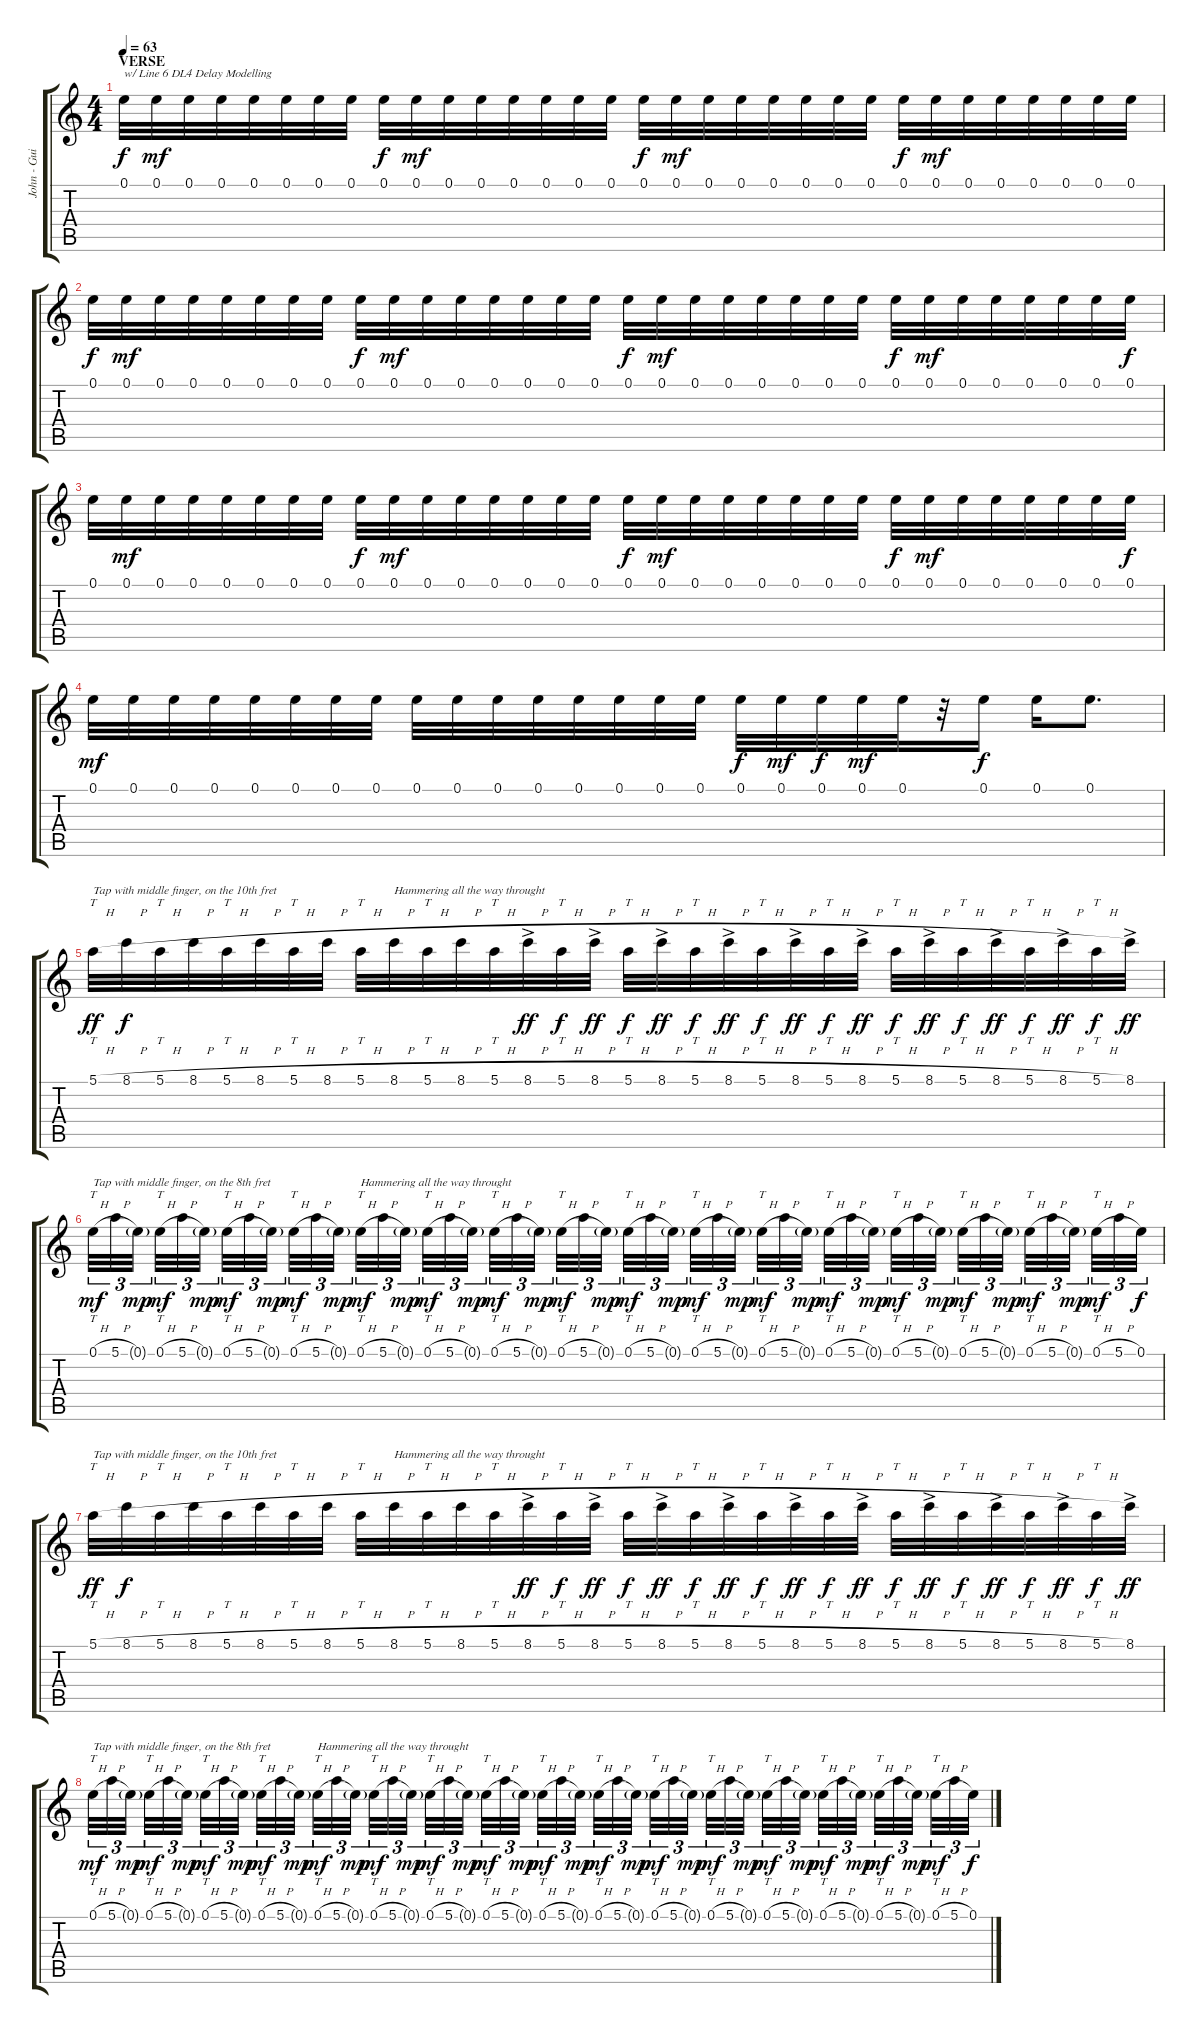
\track ("John - Guitar" "John - Gui") {instrument electricguitarjazz}
\staff {score tabs}
\tuning (E4 B3 G3 D3 A2 E2) {hide}
\ts (4 4)
\section ("" "VERSE")
\tempo 63
\clef g2
\ks c
0.1.32{txt "w/ Line 6 DL4 Delay Modelling" dy f} 0.1.32{dy mf} 0.1.32 0.1.32 0.1.32 0.1.32 0.1.32 0.1.32 0.1.32{dy f} 0.1.32{dy mf} 0.1.32 0.1.32 0.1.32 0.1.32 0.1.32 0.1.32 0.1.32{dy f} 0.1.32{dy mf} 0.1.32 0.1.32 0.1.32 0.1.32 0.1.32 0.1.32 0.1.32{dy f} 0.1.32{dy mf} 0.1.32 0.1.32 0.1.32 0.1.32 0.1.32 0.1.32 |
0.1.32{dy f} 0.1.32{dy mf} 0.1.32 0.1.32 0.1.32 0.1.32 0.1.32 0.1.32 0.1.32{dy f} 0.1.32{dy mf} 0.1.32 0.1.32 0.1.32 0.1.32 0.1.32 0.1.32 0.1.32{dy f} 0.1.32{dy mf} 0.1.32 0.1.32 0.1.32 0.1.32 0.1.32 0.1.32 0.1.32{dy f} 0.1.32{dy mf} 0.1.32 0.1.32 0.1.32 0.1.32 0.1.32 0.1.32{dy f} |
0.1.32 0.1.32{dy mf} 0.1.32 0.1.32 0.1.32 0.1.32 0.1.32 0.1.32 0.1.32{dy f} 0.1.32{dy mf} 0.1.32 0.1.32 0.1.32 0.1.32 0.1.32 0.1.32 0.1.32{dy f} 0.1.32{dy mf} 0.1.32 0.1.32 0.1.32 0.1.32 0.1.32 0.1.32 0.1.32{dy f} 0.1.32{dy mf} 0.1.32 0.1.32 0.1.32 0.1.32 0.1.32 0.1.32{dy f} |
0.1.32{dy mf} 0.1.32 0.1.32 0.1.32 0.1.32 0.1.32 0.1.32 0.1.32 0.1.32 0.1.32 0.1.32 0.1.32 0.1.32 0.1.32 0.1.32 0.1.32 0.1.32{dy f} 0.1.32{dy mf} 0.1.32{dy f} 0.1.32{dy mf} 0.1.32 r.32 0.1.16{dy f} 0.1.16 0.1.8{d} |
5.1{h}.32{tt txt "Tap with middle finger, on the 10th fret" dy ff volume 16 instrument electricguitarjazz} 8.1{h}.32{dy f} 5.1{h}.32{tt} 8.1{h}.32 5.1{h}.32{tt} 8.1{h}.32 5.1{h}.32{tt} 8.1{h}.32 5.1{h}.32{tt} 8.1{h}.32{txt "Hammering all the way throught"} 5.1{h}.32{tt} 8.1{h}.32 5.1{h}.32{tt} 8.1{h ac}.32{dy ff} 5.1{h}.32{tt dy f} 8.1{h ac}.32{dy ff} 5.1{h}.32{tt dy f} 8.1{h ac}.32{dy ff} 5.1{h}.32{tt dy f} 8.1{h ac}.32{dy ff} 5.1{h}.32{tt dy f} 8.1{h ac}.32{dy ff} 5.1{h}.32{tt dy f} 8.1{h ac}.32{dy ff} 5.1{h}.32{tt dy f} 8.1{h ac}.32{dy ff} 5.1{h}.32{tt dy f} 8.1{h ac}.32{dy ff} 5.1{h}.32{tt dy f} 8.1{h ac}.32{dy ff} 5.1{h}.32{tt dy f} 8.1{ac}.32{dy ff} |
0.1{h}.32{tt tu (3 2) txt "Tap with middle finger, on the 8th fret" dy mf} 5.1{h}.32{tu (3 2)} 0.1{g}.32{tu (3 2) dy mp beam splitsecondary} 0.1{h}.32{tt tu (3 2) dy mf} 5.1{h}.32{tu (3 2)} 0.1{g}.32{tu (3 2) dy mp beam splitsecondary} 0.1{h}.32{tt tu (3 2) dy mf} 5.1{h}.32{tu (3 2)} 0.1{g}.32{tu (3 2) dy mp beam splitsecondary} 0.1{h}.32{tt tu (3 2) dy mf} 5.1{h}.32{tu (3 2)} 0.1{g}.32{tu (3 2) dy mp} 0.1{h}.32{tt tu (3 2) txt "Hammering all the way throught" dy mf} 5.1{h}.32{tu (3 2)} 0.1{g}.32{tu (3 2) dy mp beam splitsecondary} 0.1{h}.32{tt tu (3 2) dy mf} 5.1{h}.32{tu (3 2)} 0.1{g}.32{tu (3 2) dy mp beam splitsecondary} 0.1{h}.32{tt tu (3 2) dy mf} 5.1{h}.32{tu (3 2)} 0.1{g}.32{tu (3 2) dy mp beam splitsecondary} 0.1{h}.32{tt tu (3 2) dy mf} 5.1{h}.32{tu (3 2)} 0.1{g}.32{tu (3 2) dy mp} 0.1{h}.32{tt tu (3 2) dy mf} 5.1{h}.32{tu (3 2)} 0.1{g}.32{tu (3 2) dy mp beam splitsecondary} 0.1{h}.32{tt tu (3 2) dy mf} 5.1{h}.32{tu (3 2)} 0.1{g}.32{tu (3 2) dy mp beam splitsecondary} 0.1{h}.32{tt tu (3 2) dy mf} 5.1{h}.32{tu (3 2)} 0.1{g}.32{tu (3 2) dy mp beam splitsecondary} 0.1{h}.32{tt tu (3 2) dy mf} 5.1{h}.32{tu (3 2)} 0.1{g}.32{tu (3 2) dy mp} 0.1{h}.32{tt tu (3 2) dy mf} 5.1{h}.32{tu (3 2)} 0.1{g}.32{tu (3 2) dy mp beam splitsecondary} 0.1{h}.32{tt tu (3 2) dy mf} 5.1{h}.32{tu (3 2)} 0.1{g}.32{tu (3 2) dy mp beam splitsecondary} 0.1{h}.32{tt tu (3 2) dy mf} 5.1{h}.32{tu (3 2)} 0.1{g}.32{tu (3 2) dy mp beam splitsecondary} 0.1{h}.32{tt tu (3 2) dy mf} 5.1{h}.32{tu (3 2)} 0.1.32{tu (3 2) dy f} |
5.1{h}.32{tt txt "Tap with middle finger, on the 10th fret" dy ff} 8.1{h}.32{dy f} 5.1{h}.32{tt} 8.1{h}.32 5.1{h}.32{tt} 8.1{h}.32 5.1{h}.32{tt} 8.1{h}.32 5.1{h}.32{tt} 8.1{h}.32{txt "Hammering all the way throught"} 5.1{h}.32{tt} 8.1{h}.32 5.1{h}.32{tt} 8.1{h ac}.32{dy ff} 5.1{h}.32{tt dy f} 8.1{h ac}.32{dy ff} 5.1{h}.32{tt dy f} 8.1{h ac}.32{dy ff} 5.1{h}.32{tt dy f} 8.1{h ac}.32{dy ff} 5.1{h}.32{tt dy f} 8.1{h ac}.32{dy ff} 5.1{h}.32{tt dy f} 8.1{h ac}.32{dy ff} 5.1{h}.32{tt dy f} 8.1{h ac}.32{dy ff} 5.1{h}.32{tt dy f} 8.1{h ac}.32{dy ff} 5.1{h}.32{tt dy f} 8.1{h ac}.32{dy ff} 5.1{h}.32{tt dy f} 8.1{ac}.32{dy ff} |
0.1{h}.32{tt tu (3 2) txt "Tap with middle finger, on the 8th fret" dy mf} 5.1{h}.32{tu (3 2)} 0.1{g}.32{tu (3 2) dy mp beam splitsecondary} 0.1{h}.32{tt tu (3 2) dy mf} 5.1{h}.32{tu (3 2)} 0.1{g}.32{tu (3 2) dy mp beam splitsecondary} 0.1{h}.32{tt tu (3 2) dy mf} 5.1{h}.32{tu (3 2)} 0.1{g}.32{tu (3 2) dy mp beam splitsecondary} 0.1{h}.32{tt tu (3 2) dy mf} 5.1{h}.32{tu (3 2)} 0.1{g}.32{tu (3 2) dy mp} 0.1{h}.32{tt tu (3 2) txt "Hammering all the way throught" dy mf} 5.1{h}.32{tu (3 2)} 0.1{g}.32{tu (3 2) dy mp beam splitsecondary} 0.1{h}.32{tt tu (3 2) dy mf} 5.1{h}.32{tu (3 2)} 0.1{g}.32{tu (3 2) dy mp beam splitsecondary} 0.1{h}.32{tt tu (3 2) dy mf} 5.1{h}.32{tu (3 2)} 0.1{g}.32{tu (3 2) dy mp beam splitsecondary} 0.1{h}.32{tt tu (3 2) dy mf} 5.1{h}.32{tu (3 2)} 0.1{g}.32{tu (3 2) dy mp} 0.1{h}.32{tt tu (3 2) dy mf} 5.1{h}.32{tu (3 2)} 0.1{g}.32{tu (3 2) dy mp beam splitsecondary} 0.1{h}.32{tt tu (3 2) dy mf} 5.1{h}.32{tu (3 2)} 0.1{g}.32{tu (3 2) dy mp beam splitsecondary} 0.1{h}.32{tt tu (3 2) dy mf} 5.1{h}.32{tu (3 2)} 0.1{g}.32{tu (3 2) dy mp beam splitsecondary} 0.1{h}.32{tt tu (3 2) dy mf} 5.1{h}.32{tu (3 2)} 0.1{g}.32{tu (3 2) dy mp} 0.1{h}.32{tt tu (3 2) dy mf} 5.1{h}.32{tu (3 2)} 0.1{g}.32{tu (3 2) dy mp beam splitsecondary} 0.1{h}.32{tt tu (3 2) dy mf} 5.1{h}.32{tu (3 2)} 0.1{g}.32{tu (3 2) dy mp beam splitsecondary} 0.1{h}.32{tt tu (3 2) dy mf} 5.1{h}.32{tu (3 2)} 0.1{g}.32{tu (3 2) dy mp beam splitsecondary} 0.1{h}.32{tt tu (3 2) dy mf} 5.1{h}.32{tu (3 2)} 0.1.32{tu (3 2) dy f}
